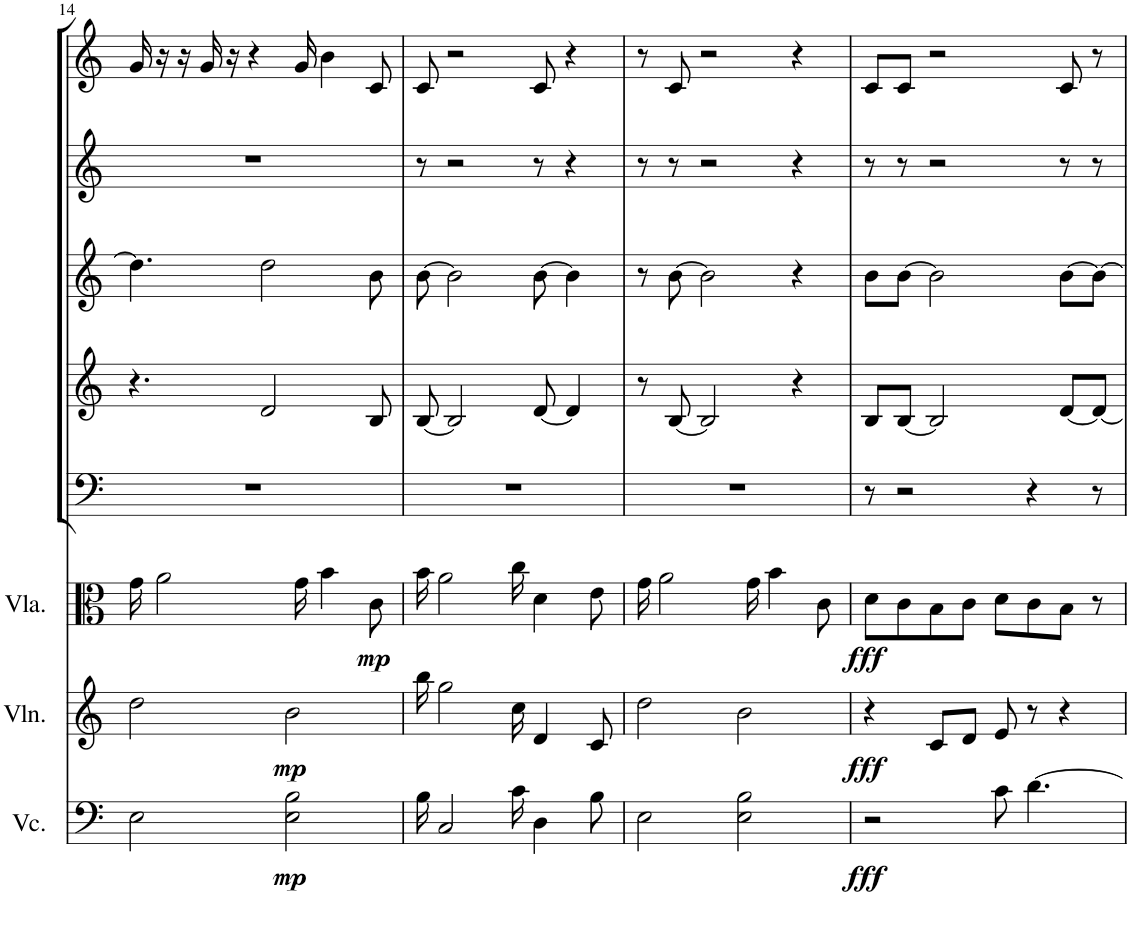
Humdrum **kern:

**kern	**dynam	**kern	**dynam	**kern	**dynam	**kern	**kern	**kern	**kern	**kern
*part8	*part8	*part7	*part7	*part6	*part6	*part5	*part4	*part3	*part2	*part1
*staff8	*staff8	*staff7	*staff7	*staff6	*staff6	*staff5	*staff4	*staff3	*staff2	*staff1
*I"Violoncello	*	*I"Violin	*	*I"Viola	*	*I"Bassoon	*I"Horn in F	*I"Bb Clarinet	*I"Oboe	*I"Flute
*I'Vc.	*	*I'Vln.	*	*I'Vla.	*	*I'Bsn	*I'Hn	*I'Cl	*I'Ob	*I'Fl
!!LO:PB:g=z
*clefF4	*	*clefG2	*	*clefC3	*	*clefF4	*clefG2	*clefG2	*clefG2	*clefG2
*	*	*	*	*	*	*	*ITrd4c7	*ITrd1c2	*	*
*k[]	*	*k[]	*	*k[]	*	*k[]	*k[]	*k[]	*k[]	*k[]
*M4/4	*	*M4/4	*	*M4/4	*	*M4/4	*M4/4	*M4/4	*M4/4	*M4/4
=14	=14	=14	=14	=14	=14	=14	=14	=14	=14	=14
2E\	.	2dd\	.	16g\	.	1r	4.r	4.dd\]	1r	16g/
.	.	.	.	2a\	.	.	.	.	.	16r
.	.	.	.	.	.	.	.	.	.	16r
.	.	.	.	.	.	.	.	.	.	16g/
.	.	.	.	.	.	.	.	.	.	16r
.	.	.	.	.	.	.	.	.	.	4r
.	.	.	.	.	.	.	2d/	2dd\	.	.
!	!LO:DY:b	!	!LO:DY:b	!	!	!	!	!	!	!
2E\ 2B\	mp	2b\	mp	.	.	.	.	.	.	.
.	.	.	.	16g\	.	.	.	.	.	16g/
.	.	.	.	4b\	.	.	.	.	.	4b\
!	!	!	!	!	!LO:DY:b	!	!	!	!	!
.	.	.	.	8c\	mp	.	8B/	8b\	.	8c/
=15	=15	=15	=15	=15	=15	=15	=15	=15	=15	=15
16B\	.	16bb\	.	16b\	.	1r	[8B/	[8b\	8r	8c/
2C/	.	2gg\	.	2a\	.	.	.	.	.	.
.	.	.	.	.	.	.	2B/]	2b\]	2r	2r
16c\	.	16cc\	.	16cc\	.	.	.	.	.	.
4D\	.	4d/	.	4d\	.	.	[8d/	[8b\	8r	8c/
.	.	.	.	.	.	.	4d/]	4b\]	4r	4r
8B\	.	8c/	.	8e\	.	.	.	.	.	.
=16	=16	=16	=16	=16	=16	=16	=16	=16	=16	=16
2E\	.	2dd\	.	16g\	.	1r	8r	8r	8r	8r
.	.	.	.	2a\	.	.	.	.	.	.
.	.	.	.	.	.	.	[8B/	[8b\	8r	8c/
.	.	.	.	.	.	.	2B/]	2b\]	2r	2r
2E\ 2B\	.	2b\	.	.	.	.	.	.	.	.
.	.	.	.	16g\	.	.	.	.	.	.
.	.	.	.	4b\	.	.	.	.	.	.
.	.	.	.	.	.	.	4r	4r	4r	4r
.	.	.	.	8c\	.	.	.	.	.	.
=17	=17	=17	=17	=17	=17	=17	=17	=17	=17	=17
!	!LO:DY:b	!	!LO:DY:b	!	!LO:DY:b	!	!	!	!	!
2r	fff	4r	fff	8d\L	fff	8r	8B/L	8b\L	8r	8c/L
.	.	.	.	8c\	.	2r	[8B/J	[8b\J	8r	8c/J
.	.	8c/L	.	8B\	.	.	2B/]	2b\]	2r	2r
.	.	8d/J	.	8c\J	.	.	.	.	.	.
8c\	.	8e/	.	8d\L	.	.	.	.	.	.
[4.d\	.	8r	.	8c\	.	4r	.	.	.	.
.	.	4r	.	8B\J	.	.	[8d/L	[8b\L	8r	8c/
.	.	.	.	8r	.	8r	8d/J_	8b\J_	8r	8r
=	=	=	=	=	=	=	=	=	=	=
*-	*-	*-	*-	*-	*-	*-	*-	*-	*-	*-
